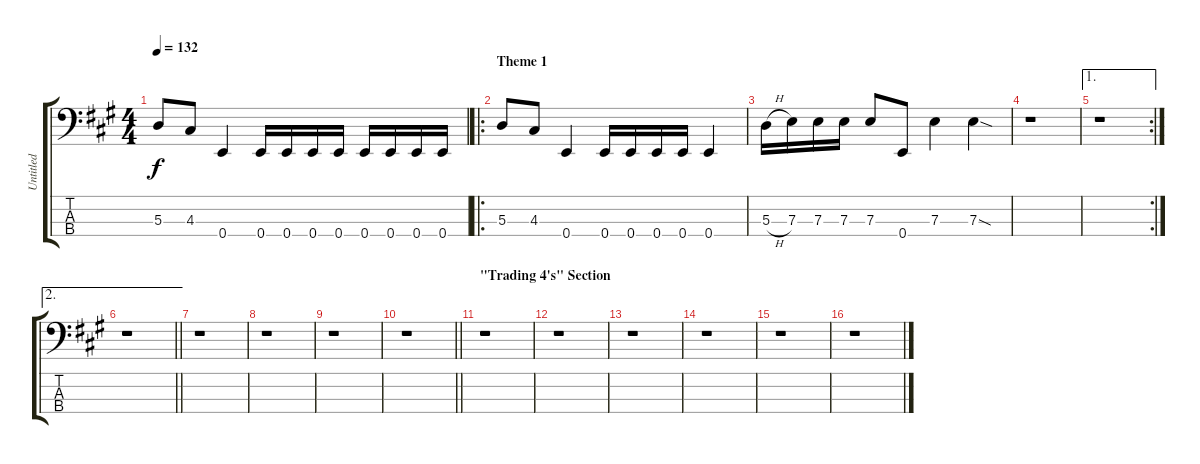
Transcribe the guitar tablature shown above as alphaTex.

\track ("Untitled" "Untitled") {instrument electricbassfinger}
\staff {score tabs}
\tuning (G2 D2 A1 E1) {hide}
\ts (4 4)
\tempo 132
\clef f4
\ks a
5.3.8{dy f} 4.3.8 0.4.4 0.4.16 0.4.16 0.4.16 0.4.16 0.4.16 0.4.16 0.4.16 0.4.16 |
\ro
\section ("" "Theme 1")
5.3.8 4.3.8 0.4.4 0.4.16 0.4.16 0.4.16 0.4.16 0.4.4 |
5.3{h}.16 7.3.16 7.3.16 7.3.16 7.3.8 0.4.8 7.3.4 7.3{sod}.4 |
r.1 |
\ae 1
\rc 2
r.1 |
\ae 2
\barLineRight lightlight
r.1 |
r.1 |
r.1 |
r.1 |
\barLineRight lightlight
r.1 |
\section ("" "\"Trading 4's\" Section")
r.1 |
r.1 |
r.1 |
r.1 |
r.1 |
r.1
